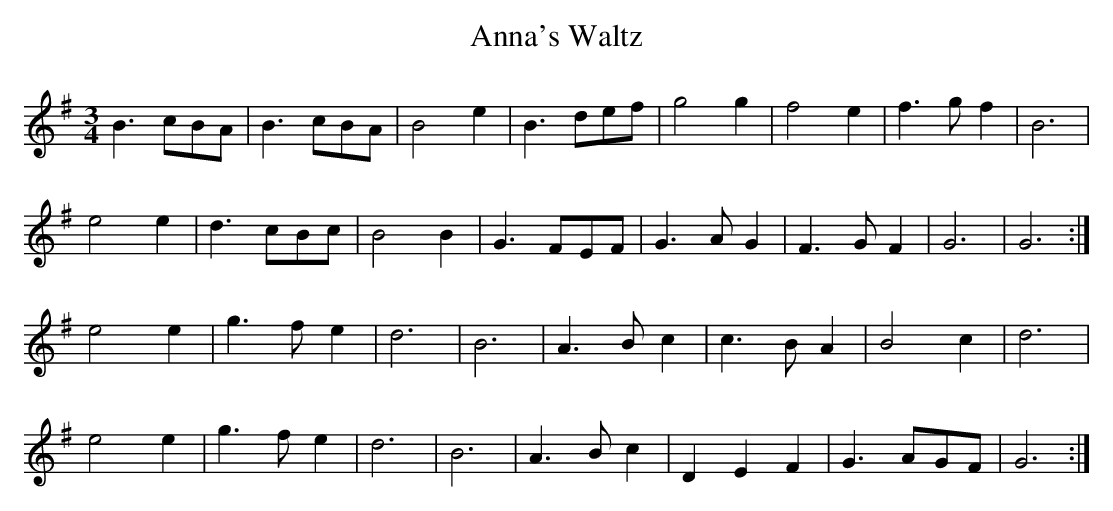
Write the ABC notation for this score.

X:1
T:Anna's Waltz
M:3/4
L:1/8
K:Em
B3 cBA|B3 cBA|B4 e2|B3 def|g4 g2|f4 e2|f3 g f2|B6|
e4 e2|d3 cBc|B4 B2|G3 FEF|G3 A G2|F3 G F2|G6|G6:|
e4 e2|g3 f e2|d6|B6|A3 B c2|c3 B A2|B4 c2|d6|
e4 e2|g3 f e2|d6|B6|A3 B c2|D2 E2 F2|G3 AGF|G6:|]
